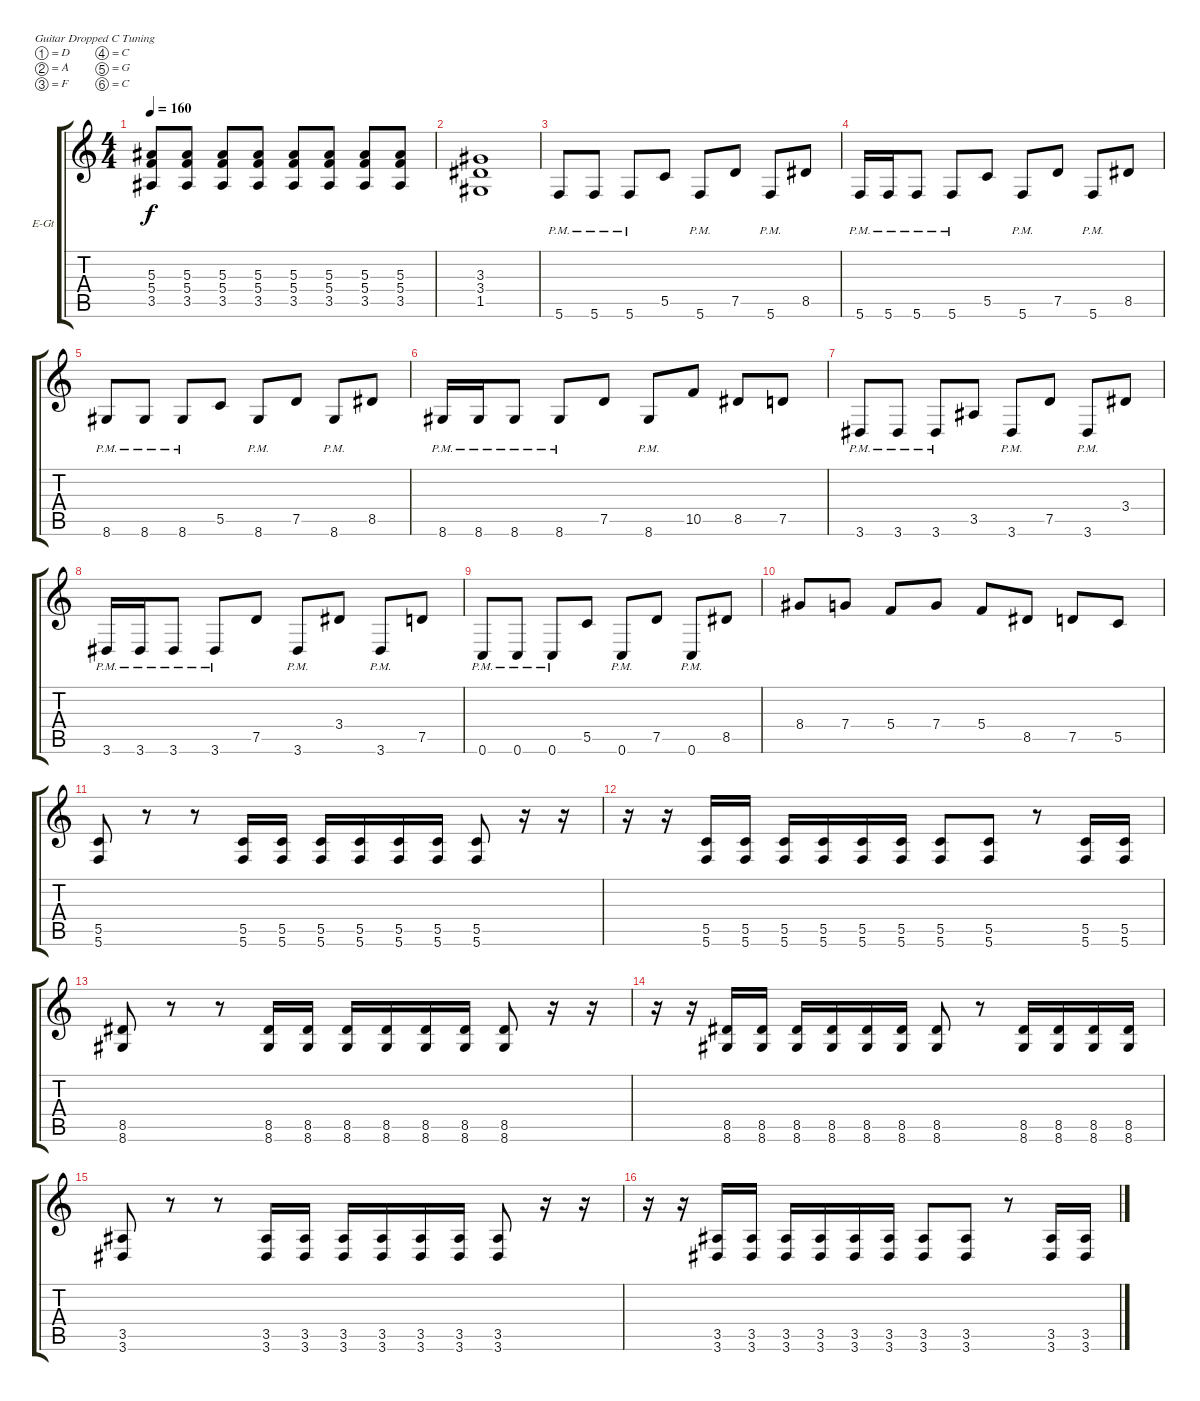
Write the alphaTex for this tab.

\bracketExtendMode groupsimilarinstruments
\firstSystemTrackNameOrientation horizontal
\otherSystemsTrackNameOrientation horizontal
\track ("Track 1" "E-Gt") {instrument distortionguitar}
\staff {score tabs}
\tuning (D4 A3 F3 C3 G2 C2)
\ts (4 4)
\tempo 160
\clef g2
\ks c
(5.3 5.4 3.5).8{dy f} (5.3 5.4 3.5).8 (5.3 5.4 3.5).8 (5.3 5.4 3.5).8 (5.3 5.4 3.5).8 (5.3 5.4 3.5).8 (5.3 5.4 3.5).8 (5.3 5.4 3.5).8 |
(3.3 3.4 1.5).1 |
5.6{pm}.8 5.6{pm}.8 5.6{pm}.8 5.5.8 5.6{pm}.8 7.5.8 5.6{pm}.8 8.5.8 |
5.6{pm}.16 5.6{pm}.16 5.6{pm}.8 5.6{pm}.8 5.5.8 5.6{pm}.8 7.5.8 5.6{pm}.8 8.5.8 |
8.6{pm}.8 8.6{pm}.8 8.6{pm}.8 5.5.8 8.6{pm}.8 7.5.8 8.6{pm}.8 8.5.8 |
8.6{pm}.16 8.6{pm}.16 8.6{pm}.8 8.6{pm}.8 7.5.8 8.6{pm}.8 10.5.8 8.5.8 7.5.8 |
3.6{pm}.8 3.6{pm}.8 3.6{pm}.8 3.5.8 3.6{pm}.8 7.5.8 3.6{pm}.8 3.4.8 |
3.6{pm}.16 3.6{pm}.16 3.6{pm}.8 3.6{pm}.8 7.5.8 3.6{pm}.8 3.4.8 3.6{pm}.8 7.5.8 |
0.6{pm}.8 0.6{pm}.8 0.6{pm}.8 5.5.8 0.6{pm}.8 7.5.8 0.6{pm}.8 8.5.8 |
8.4.8 7.4.8 5.4.8 7.4.8 5.4.8 8.5.8 7.5.8 5.5.8 |
(5.5 5.6).8 r.8 r.8 (5.5 5.6).16 (5.5 5.6).16 (5.5 5.6).16 (5.5 5.6).16 (5.5 5.6).16 (5.5 5.6).16 (5.5 5.6).8 r.16 r.16 |
r.16 r.16 (5.5 5.6).16 (5.5 5.6).16 (5.5 5.6).16 (5.5 5.6).16 (5.5 5.6).16 (5.5 5.6).16 (5.5 5.6).8 (5.5 5.6).8 r.8 (5.5 5.6).16 (5.5 5.6).16 |
(8.5 8.6).8 r.8 r.8 (8.5 8.6).16 (8.5 8.6).16 (8.5 8.6).16 (8.5 8.6).16 (8.5 8.6).16 (8.5 8.6).16 (8.5 8.6).8 r.16 r.16 |
r.16 r.16 (8.5 8.6).16 (8.5 8.6).16 (8.5 8.6).16 (8.5 8.6).16 (8.5 8.6).16 (8.5 8.6).16 (8.5 8.6).8 r.8 (8.5 8.6).16 (8.5 8.6).16 (8.5 8.6).16 (8.5 8.6).16 |
(3.5 3.6).8 r.8 r.8 (3.5 3.6).16 (3.5 3.6).16 (3.5 3.6).16 (3.5 3.6).16 (3.5 3.6).16 (3.5 3.6).16 (3.5 3.6).8 r.16 r.16 |
r.16 r.16 (3.5 3.6).16 (3.5 3.6).16 (3.5 3.6).16 (3.5 3.6).16 (3.5 3.6).16 (3.5 3.6).16 (3.5 3.6).8 (3.5 3.6).8 r.8 (3.5 3.6).16 (3.5 3.6).16
